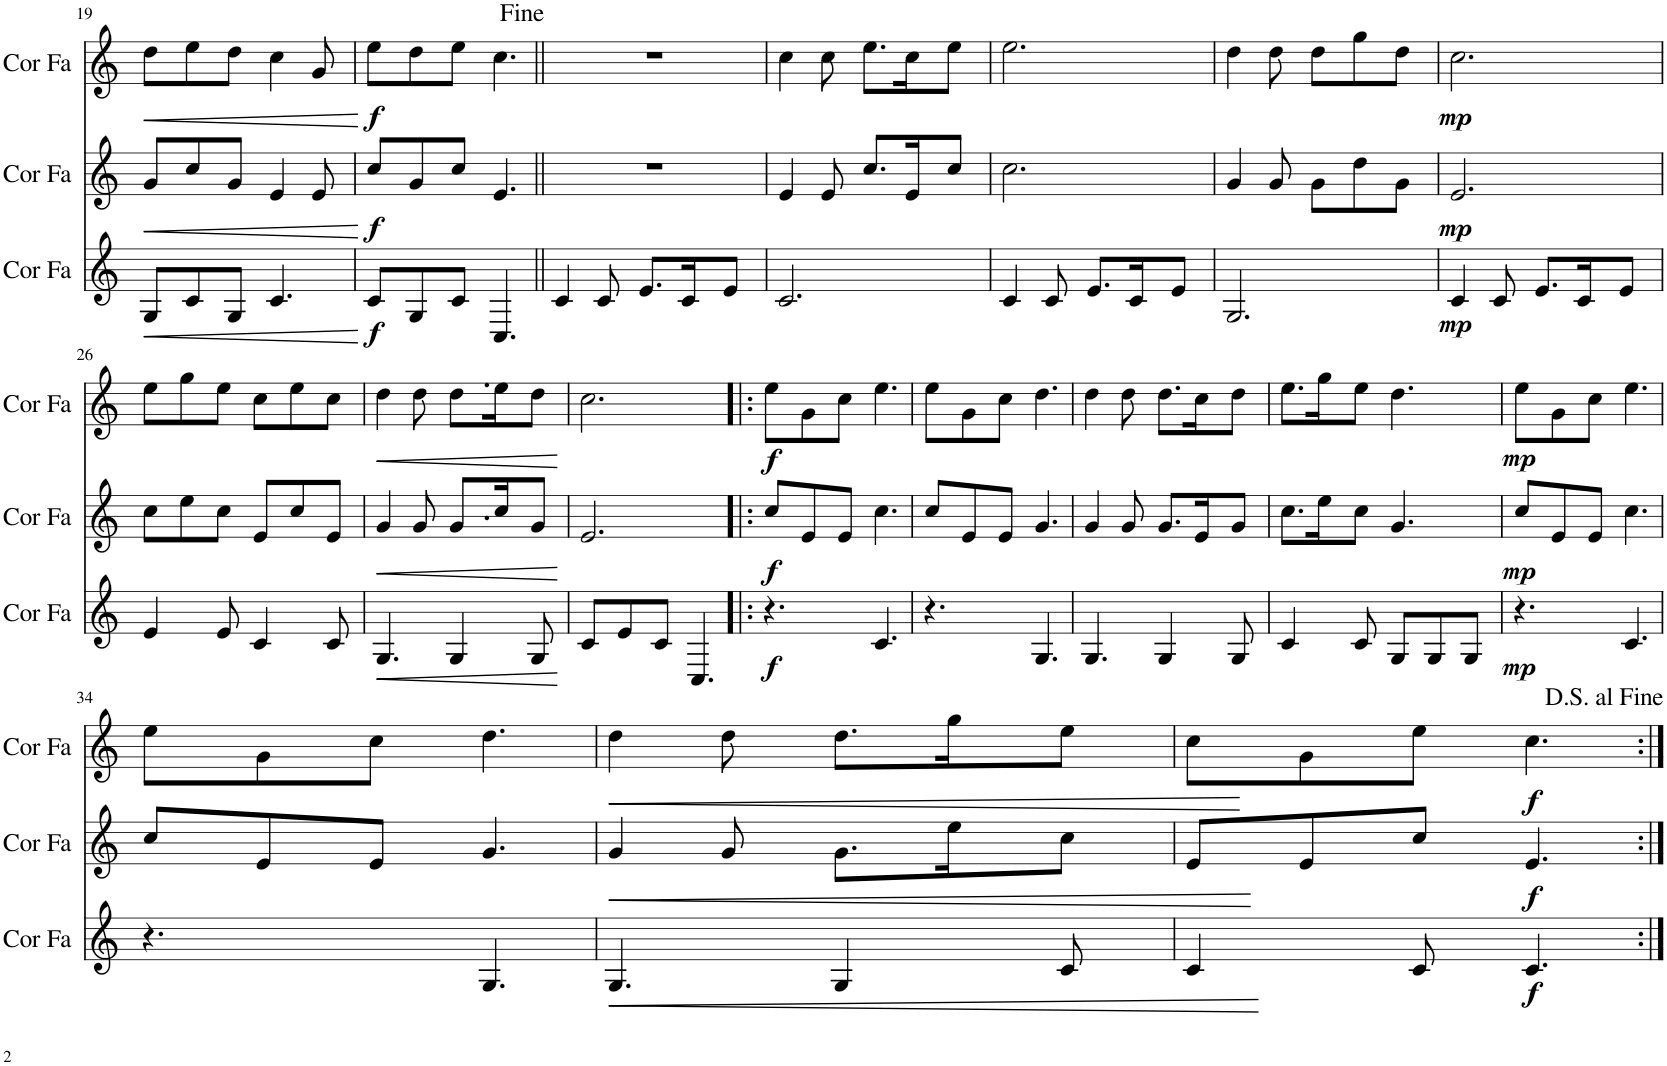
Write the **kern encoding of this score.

**kern	**dynam	**kern	**dynam	**kern	**dynam
*part3	*part3	*part2	*part2	*part1	*part1
*staff3	*staff3	*staff2	*staff2	*staff1	*staff1
*I"Cor en Fa	*	*I"Cor en Fa	*	*I"Cor en Fa	*
*I'Cor Fa	*	*I'Cor Fa	*	*I'Cor Fa	*
!!LO:PB:g=z
*clefG2	*	*clefG2	*	*clefG2	*
*Trd4c7	*	*Trd4c7	*	*Trd4c7	*
*k[]	*	*k[]	*	*k[]	*
*M6/8	*	*M6/8	*	*M6/8	*
=19	=19	=19	=19	=19	=19
!	!LO:HP:b	!	!LO:HP:b	!	!LO:HP:b
8G/L	<	8g/L	<	8dd\L	<
8c/	.	8cc/	.	8ee\	.
8G/J	.	8g/J	.	8dd\J	.
4.c/	.	4e/	.	4cc\	.
.	.	8e/	.	8g/	.
.	[	.	[	.	[
=20	=20	=20	=20	=20	=20
!	!LO:DY:b	!	!LO:DY:b	!	!LO:DY:b
8c/L	f	8cc/L	f	8ee\L	f
8G/	.	8g/	.	8dd\	.
8c/J	.	8cc/J	.	8ee\J	.
4.C/	.	4.e/	.	4.cc\	.
=21||	=21||	=21||	=21||	=21||	=21||
4c/	.	2.r	.	2.r	.
8c/	.	.	.	.	.
8.e/L	.	.	.	.	.
16c/K	.	.	.	.	.
8e/J	.	.	.	.	.
=22	=22	=22	=22	=22	=22
2.c/	.	4e/	.	4cc\	.
.	.	8e/	.	8cc\	.
.	.	8.cc/L	.	8.ee\L	.
.	.	16e/K	.	16cc\K	.
.	.	8cc/J	.	8ee\J	.
=23	=23	=23	=23	=23	=23
4c/	.	2.cc\	.	2.ee\	.
8c/	.	.	.	.	.
8.e/L	.	.	.	.	.
16c/K	.	.	.	.	.
8e/J	.	.	.	.	.
=24	=24	=24	=24	=24	=24
2.G/	.	4g/	.	4dd\	.
.	.	8g/	.	8dd\	.
.	.	8g\L	.	8dd\L	.
.	.	8dd\	.	8gg\	.
.	.	8g\J	.	8dd\J	.
=25	=25	=25	=25	=25	=25
!	!LO:DY:b	!	!LO:DY:b	!	!LO:DY:b
4c/	mp	2.e/	mp	2.cc\	mp
8c/	.	.	.	.	.
8.e/L	.	.	.	.	.
16c/K	.	.	.	.	.
8e/J	.	.	.	.	.
!!LO:LB:g=z
=26	=26	=26	=26	=26	=26
4e/	.	8cc\L	.	8ee\L	.
.	.	8ee\	.	8gg\	.
8e/	.	8cc\J	.	8ee\J	.
4c/	.	8e/L	.	8cc\L	.
.	.	8cc/	.	8ee\	.
8c/	.	8e/J	.	8cc\J	.
=27	=27	=27	=27	=27	=27
!	!LO:HP:b	!	!LO:HP:b	!	!LO:HP:b
4.G/	<	4g/	<	4dd\	<
.	.	8g/	.	8dd\	.
4G/	.	8.g/L	.	8.dd\L	.
.	.	16cc/K	.	16ee\K	.
8G/	.	8g/J	.	8dd\J	.
.	[	.	[	.	[
=28	=28	=28	=28	=28	=28
8c/L	.	2.e/	.	2.cc\	.
8e/	.	.	.	.	.
8c/J	.	.	.	.	.
4.C/	.	.	.	.	.
=29!|:	=29!|:	=29!|:	=29!|:	=29!|:	=29!|:
!	!LO:DY:b	!	!LO:DY:b	!	!LO:DY:b
4.r	f	8cc/L	f	8ee\L	f
.	.	8e/	.	8g\	.
.	.	8e/J	.	8cc\J	.
4.c/	.	4.cc\	.	4.ee\	.
=30	=30	=30	=30	=30	=30
4.r	.	8cc/L	.	8ee\L	.
.	.	8e/	.	8g\	.
.	.	8e/J	.	8cc\J	.
4.G/	.	4.g/	.	4.dd\	.
=31	=31	=31	=31	=31	=31
4.G/	.	4g/	.	4dd\	.
.	.	8g/	.	8dd\	.
4G/	.	8.g/L	.	8.dd\L	.
.	.	16e/K	.	16cc\K	.
8G/	.	8g/J	.	8dd\J	.
=32	=32	=32	=32	=32	=32
4c/	.	8.cc\L	.	8.ee\L	.
.	.	16ee\K	.	16gg\K	.
8c/	.	8cc\J	.	8ee\J	.
8G/L	.	4.g/	.	4.dd\	.
8G/	.	.	.	.	.
8G/J	.	.	.	.	.
=33	=33	=33	=33	=33	=33
!	!LO:DY:b	!	!LO:DY:b	!	!LO:DY:b
4.r	mp	8cc/L	mp	8ee\L	mp
.	.	8e/	.	8g\	.
.	.	8e/J	.	8cc\J	.
4.c/	.	4.cc\	.	4.ee\	.
!!LO:LB:g=z
=34	=34	=34	=34	=34	=34
4.r	.	8cc/L	.	8ee\L	.
.	.	8e/	.	8g\	.
.	.	8e/J	.	8cc\J	.
4.G/	.	4.g/	.	4.dd\	.
=35	=35	=35	=35	=35	=35
!	!LO:HP:b	!	!LO:HP:b	!	!LO:HP:b
4.G/	<	4g/	<	4dd\	<
.	.	8g/	.	8dd\	.
4G/	.	8.g\L	.	8.dd\L	.
.	.	16ee\K	.	16gg\K	.
8c/	.	8cc\J	.	8ee\J	.
.	[	.	[	.	[
=36	=36	=36	=36	=36	=36
4c/	.	8e/L	.	8cc\L	.
.	.	8e/	.	8g\	.
8c/	.	8cc/J	.	8ee\J	.
!	!LO:DY:b	!	!LO:DY:b	!	!LO:DY:b
4.c/	f	4.e/	f	4.cc\	f
=:|!	=:|!	=:|!	=:|!	=:|!	=:|!
*-	*-	*-	*-	*-	*-
